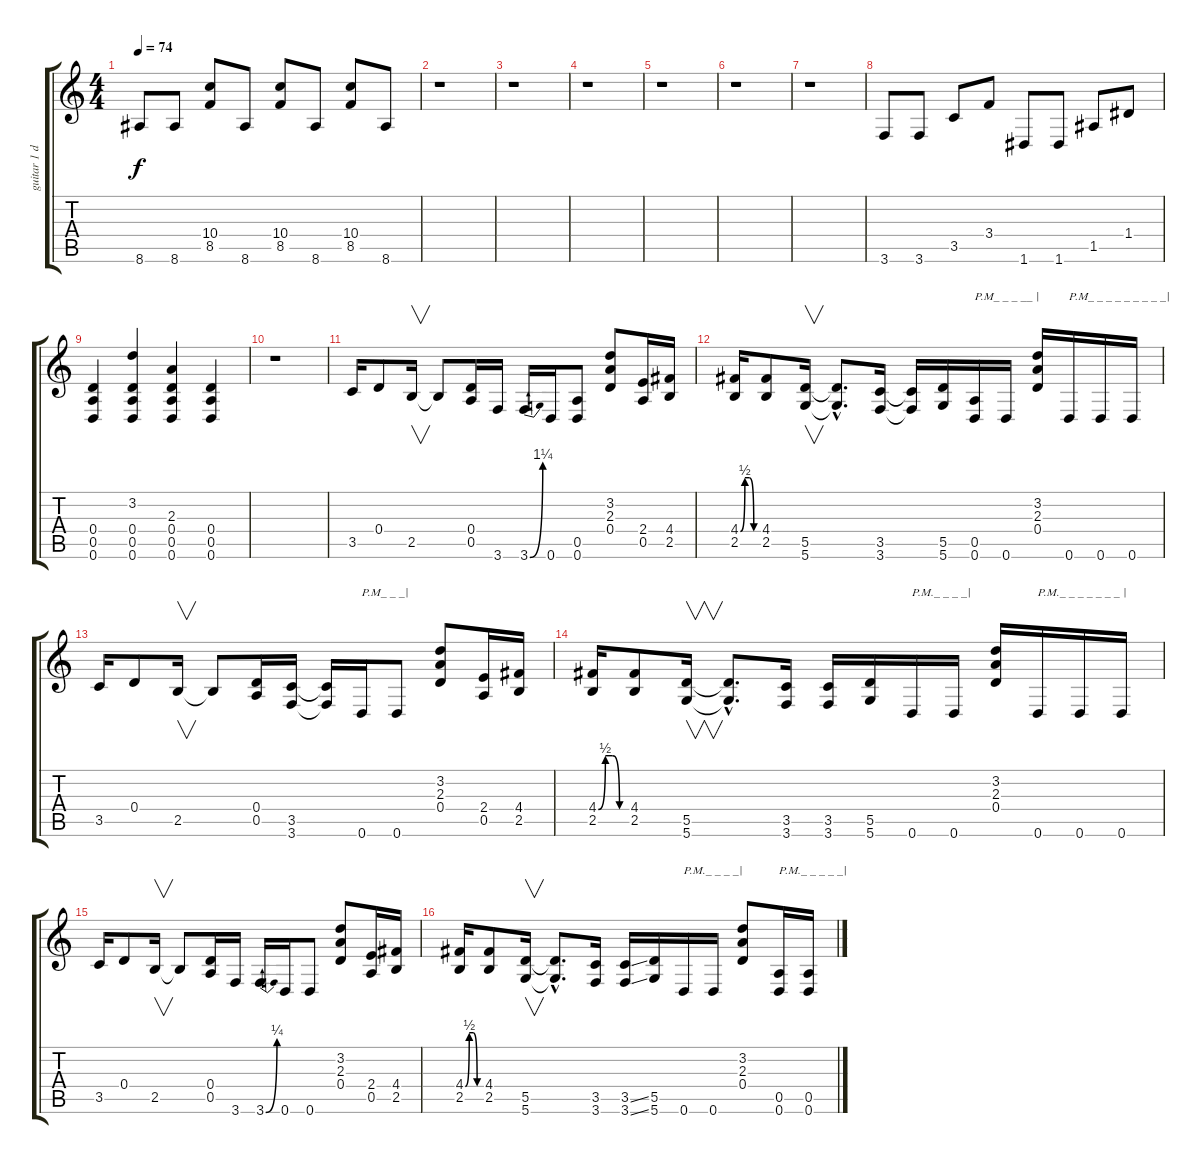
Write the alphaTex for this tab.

\track ("guitar 1 dist" "guitar 1 d") {instrument electricguitarclean}
\staff {score tabs}
\tuning (E4 B3 G3 D3 A2 D2) {hide}
\ts (4 4)
\tempo 74
\clef g2
\ks c
8.6.8{dy f} 8.6.8 (10.4 8.5).8 8.6.8 (10.4 8.5).8 8.6.8 (10.4 8.5).8 8.6.8 |
r.1 |
r.1 |
r.1 |
r.1 |
r.1 |
r.1 |
3.6.8 3.6.8 3.5.8 3.4.8 1.6.8 1.6.8 1.5.8 1.4.8 |
(0.4 0.5 0.6).4 (3.2 0.4 0.5 0.6).4 (2.3 0.4 0.5 0.6).4 (0.4 0.5 0.6).4 |
r.1 |
3.5.16 0.4.8 2.5.16{v} 2.5{t}.8 (0.4 0.5).16 3.6.16 3.6{be (bend 0 0 60 5)}.16 0.6.16 (0.5 0.6).8 (3.2 2.3 0.4).8 (2.4 0.5).16 (4.4 2.5).16 |
(4.4{be (custom 0 0 15 2 30 2 45 0 60 0)} 2.5).16 (4.4 2.5).8 (5.5 5.6).16{v} (5.5{hac t} 5.6{hac t}).8{d} (3.5 3.6).16 (3.5{t} 3.6{t}).16 (5.5 5.6).16 (0.5 0.6).16{txt "P.M_ _ _ __ |"} 0.6.16 (3.2 2.3 0.4).16 0.6.16{txt "P.M_ _ _ _ _ _ _ _ _|"} 0.6.16 0.6.16 |
3.5.16 0.4.8 2.5.16{v} 2.5{t}.8 (0.4 0.5).16 (3.5 3.6).16 (3.5{t} 3.6{t}).16 0.6.16{txt "P.M_ _ _|"} 0.6.8 (3.2 2.3 0.4).8 (2.4 0.5).16 (4.4 2.5).16 |
(4.4{be (custom 0 0 15 2 30 2 45 0 60 0)} 2.5).16 (4.4 2.5).8 (5.5 5.6).16{v} (5.5{hac t} 5.6{hac t}).8{d} (3.5 3.6).16 (3.5 3.6).16 (5.5 5.6).16 0.6.16{txt "P.M._ _ _ _|"} 0.6.16 (3.2 2.3 0.4).16 0.6.16{txt "P.M._ _ _ _ _ _ _ |"} 0.6.16 0.6.16 |
3.5.16 0.4.8 2.5.16{v} 2.5{t}.8 (0.4 0.5).16 3.6.16 3.6{be (bend 0 0 60 1)}.16 0.6.16 0.6.8 (3.2 2.3 0.4).8 (2.4 0.5).16 (4.4 2.5).16 |
(4.4{be (custom 0 0 15 2 30 2 45 0 60 0)} 2.5).16 (4.4 2.5).8 (5.5 5.6).16{v} (5.5{hac t} 5.6{hac t}).8{d} (3.5 3.6).16 (3.5{ss} 3.6{ss}).16 (5.5 5.6).16 0.6.16{txt "P.M._ _ _ _|"} 0.6.16 (3.2 2.3 0.4).8 (0.5 0.6).16{txt "P.M._ _ _ _ _|"} (0.5 0.6).16
